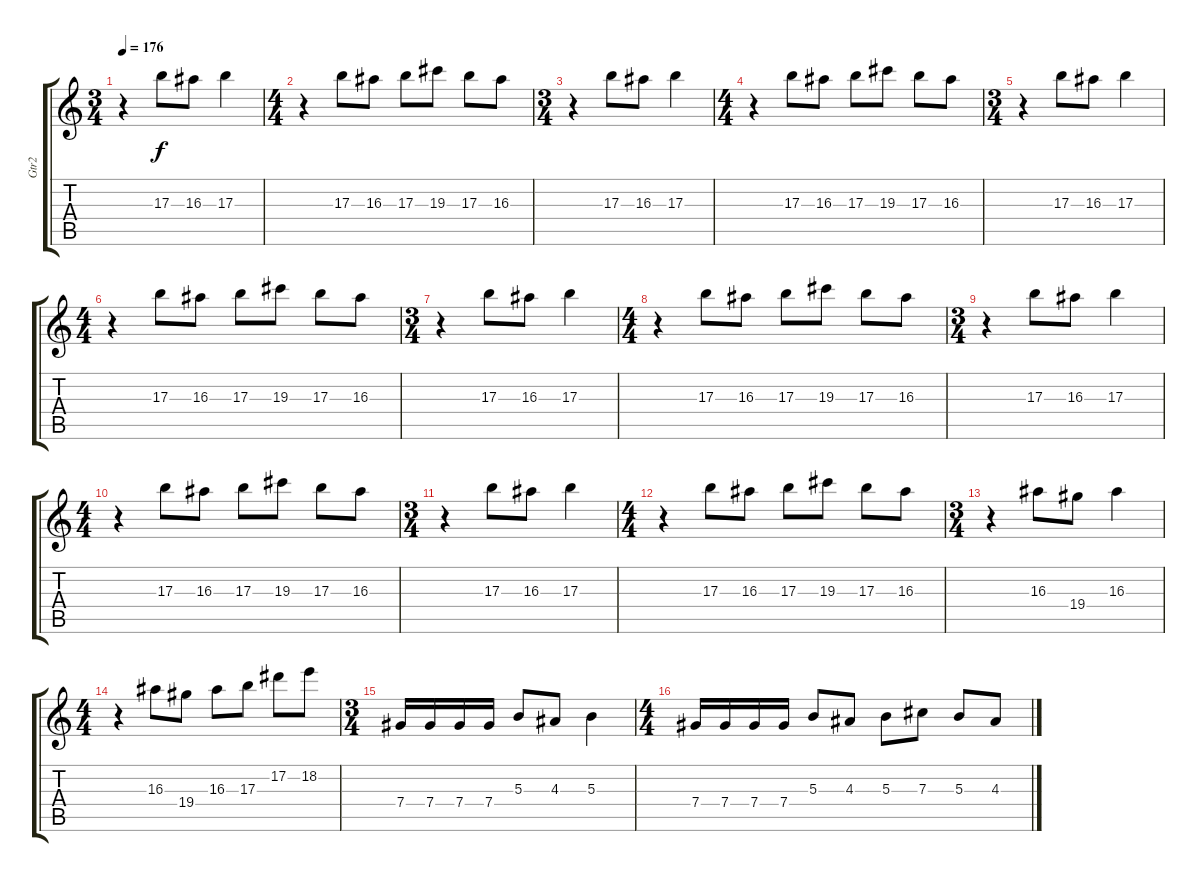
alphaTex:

\track ("Gtr2" "Gtr2") {instrument overdrivenguitar}
\staff {score tabs}
\tuning (Eb4 Bb3 Gb3 Db3 Ab2 Eb2) {hide}
\ts (3 4)
\tempo 176
\clef g2
\ks c
r.4{dy f} 17.3.8 16.3.8 17.3.4 |
\ts (4 4)
r.4 17.3.8 16.3.8 17.3.8 19.3.8 17.3.8 16.3.8 |
\ts (3 4)
r.4 17.3.8 16.3.8 17.3.4 |
\ts (4 4)
r.4 17.3.8 16.3.8 17.3.8 19.3.8 17.3.8 16.3.8 |
\ts (3 4)
r.4 17.3.8 16.3.8 17.3.4 |
\ts (4 4)
r.4 17.3.8 16.3.8 17.3.8 19.3.8 17.3.8 16.3.8 |
\ts (3 4)
r.4 17.3.8 16.3.8 17.3.4 |
\ts (4 4)
r.4 17.3.8 16.3.8 17.3.8 19.3.8 17.3.8 16.3.8 |
\ts (3 4)
r.4 17.3.8 16.3.8 17.3.4 |
\ts (4 4)
r.4 17.3.8 16.3.8 17.3.8 19.3.8 17.3.8 16.3.8 |
\ts (3 4)
r.4 17.3.8 16.3.8 17.3.4 |
\ts (4 4)
r.4 17.3.8 16.3.8 17.3.8 19.3.8 17.3.8 16.3.8 |
\ts (3 4)
r.4 16.3.8 19.4.8 16.3.4 |
\ts (4 4)
r.4 16.3.8 19.4.8 16.3.8 17.3.8 17.2.8 18.2.8 |
\ts (3 4)
7.4.16 7.4.16 7.4.16 7.4.16 5.3.8 4.3.8 5.3.4 |
\ts (4 4)
7.4.16 7.4.16 7.4.16 7.4.16 5.3.8 4.3.8 5.3.8 7.3.8 5.3.8 4.3.8
